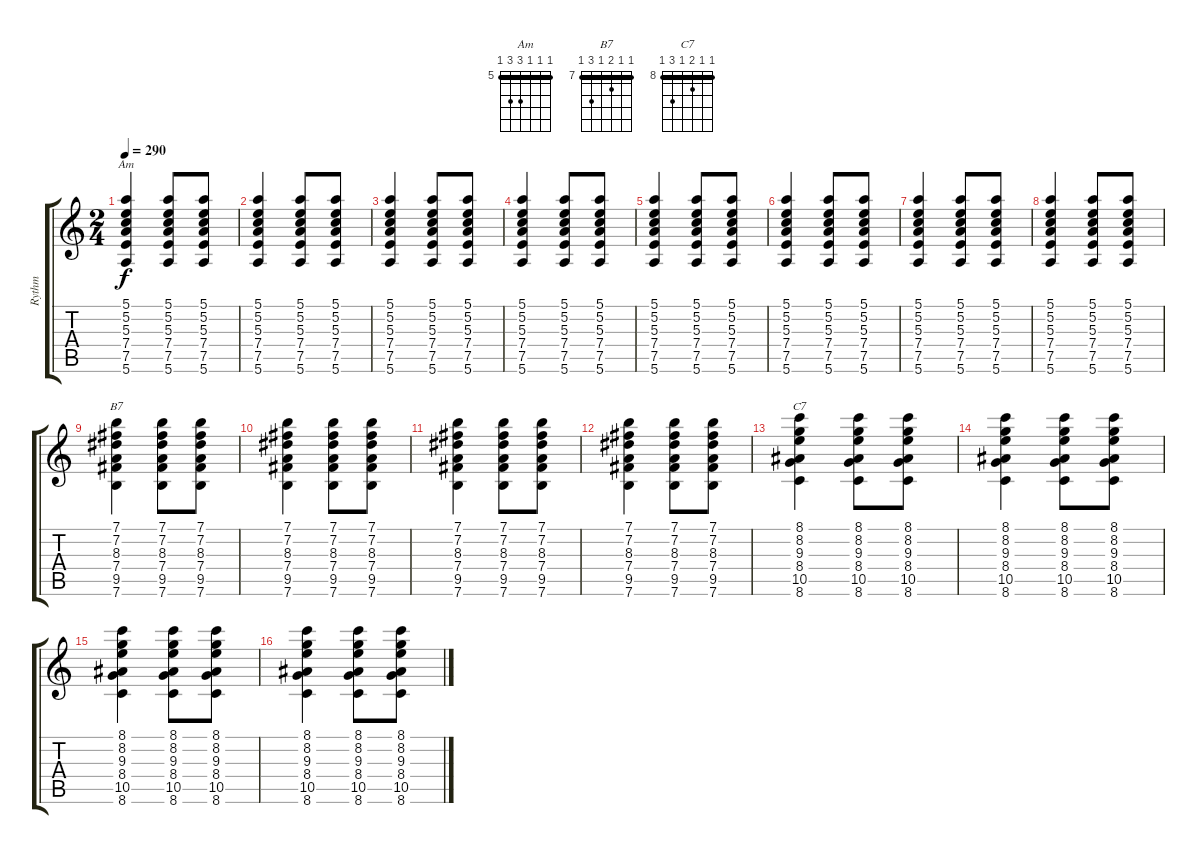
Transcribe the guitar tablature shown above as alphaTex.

\track ("Rythm" "Rythm") {instrument acousticguitarsteel}
\staff {score tabs}
\tuning (E4 B3 G3 D3 A2 E2) {hide}
\chord ("Am" 5 5 5 7 7 5) {firstfret 5 barre 5}
\chord ("B7" 7 7 8 7 9 7) {firstfret 7 barre 7}
\chord ("C7" 8 8 9 8 10 8) {firstfret 8 barre 8}
\ts (2 4)
\tempo 290
\clef g2
\ks c
(5.1 5.2 5.3 7.4 7.5 5.6).4{ch "Am" dy f} (5.1 5.2 5.3 7.4 7.5 5.6).8 (5.1 5.2 5.3 7.4 7.5 5.6).8 |
(5.1 5.2 5.3 7.4 7.5 5.6).4 (5.1 5.2 5.3 7.4 7.5 5.6).8 (5.1 5.2 5.3 7.4 7.5 5.6).8 |
(5.1 5.2 5.3 7.4 7.5 5.6).4 (5.1 5.2 5.3 7.4 7.5 5.6).8 (5.1 5.2 5.3 7.4 7.5 5.6).8 |
(5.1 5.2 5.3 7.4 7.5 5.6).4 (5.1 5.2 5.3 7.4 7.5 5.6).8 (5.1 5.2 5.3 7.4 7.5 5.6).8 |
(5.1 5.2 5.3 7.4 7.5 5.6).4 (5.1 5.2 5.3 7.4 7.5 5.6).8 (5.1 5.2 5.3 7.4 7.5 5.6).8 |
(5.1 5.2 5.3 7.4 7.5 5.6).4 (5.1 5.2 5.3 7.4 7.5 5.6).8 (5.1 5.2 5.3 7.4 7.5 5.6).8 |
(5.1 5.2 5.3 7.4 7.5 5.6).4 (5.1 5.2 5.3 7.4 7.5 5.6).8 (5.1 5.2 5.3 7.4 7.5 5.6).8 |
(5.1 5.2 5.3 7.4 7.5 5.6).4 (5.1 5.2 5.3 7.4 7.5 5.6).8 (5.1 5.2 5.3 7.4 7.5 5.6).8 |
(7.1 7.2 8.3 7.4 9.5 7.6).4{ch "B7"} (7.1 7.2 8.3 7.4 9.5 7.6).8 (7.1 7.2 8.3 7.4 9.5 7.6).8 |
(7.1 7.2 8.3 7.4 9.5 7.6).4 (7.1 7.2 8.3 7.4 9.5 7.6).8 (7.1 7.2 8.3 7.4 9.5 7.6).8 |
(7.1 7.2 8.3 7.4 9.5 7.6).4 (7.1 7.2 8.3 7.4 9.5 7.6).8 (7.1 7.2 8.3 7.4 9.5 7.6).8 |
(7.1 7.2 8.3 7.4 9.5 7.6).4 (7.1 7.2 8.3 7.4 9.5 7.6).8 (7.1 7.2 8.3 7.4 9.5 7.6).8 |
(8.1 8.2 9.3 8.4 10.5 8.6).4{ch "C7"} (8.1 8.2 9.3 8.4 10.5 8.6).8 (8.1 8.2 9.3 8.4 10.5 8.6).8 |
(8.1 8.2 9.3 8.4 10.5 8.6).4 (8.1 8.2 9.3 8.4 10.5 8.6).8 (8.1 8.2 9.3 8.4 10.5 8.6).8 |
(8.1 8.2 9.3 8.4 10.5 8.6).4 (8.1 8.2 9.3 8.4 10.5 8.6).8 (8.1 8.2 9.3 8.4 10.5 8.6).8 |
(8.1 8.2 9.3 8.4 10.5 8.6).4 (8.1 8.2 9.3 8.4 10.5 8.6).8 (8.1 8.2 9.3 8.4 10.5 8.6).8
